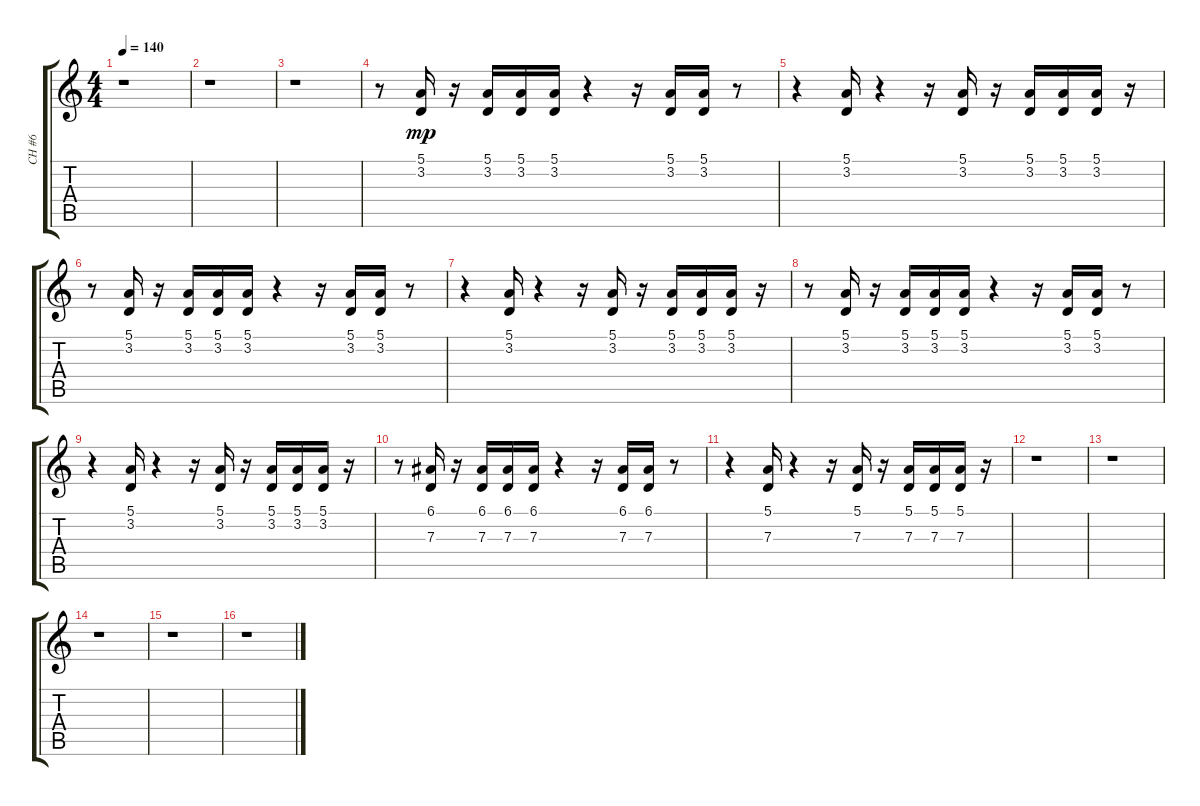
\track ("CH #6" "CH #6") {instrument brasssection}
\staff {score tabs}
\tuning (E4 B3 G3 D3 A2 E2) {hide}
\ts (4 4)
\tempo 140
\clef g2
\ks c
r.1{dy mp} |
r.1 |
r.1 |
r.8 (5.1 3.2).16 r.16 (5.1 3.2).16 (5.1 3.2).16 (5.1 3.2).16 r.4 r.16 (5.1 3.2).16 (5.1 3.2).16 r.8 |
r.4 (5.1 3.2).16 r.4 r.16 (5.1 3.2).16 r.16 (5.1 3.2).16 (5.1 3.2).16 (5.1 3.2).16 r.16 |
r.8 (5.1 3.2).16 r.16 (5.1 3.2).16 (5.1 3.2).16 (5.1 3.2).16 r.4 r.16 (5.1 3.2).16 (5.1 3.2).16 r.8 |
r.4 (5.1 3.2).16 r.4 r.16 (5.1 3.2).16 r.16 (5.1 3.2).16 (5.1 3.2).16 (5.1 3.2).16 r.16 |
r.8 (5.1 3.2).16 r.16 (5.1 3.2).16 (5.1 3.2).16 (5.1 3.2).16 r.4 r.16 (5.1 3.2).16 (5.1 3.2).16 r.8 |
r.4 (5.1 3.2).16 r.4 r.16 (5.1 3.2).16 r.16 (5.1 3.2).16 (5.1 3.2).16 (5.1 3.2).16 r.16 |
r.8 (6.1 7.3).16 r.16 (6.1 7.3).16 (6.1 7.3).16 (6.1 7.3).16 r.4 r.16 (6.1 7.3).16 (6.1 7.3).16 r.8 |
r.4 (5.1 7.3).16 r.4 r.16 (5.1 7.3).16 r.16 (5.1 7.3).16 (5.1 7.3).16 (5.1 7.3).16 r.16 |
r.1 |
r.1 |
r.1 |
r.1 |
r.1
